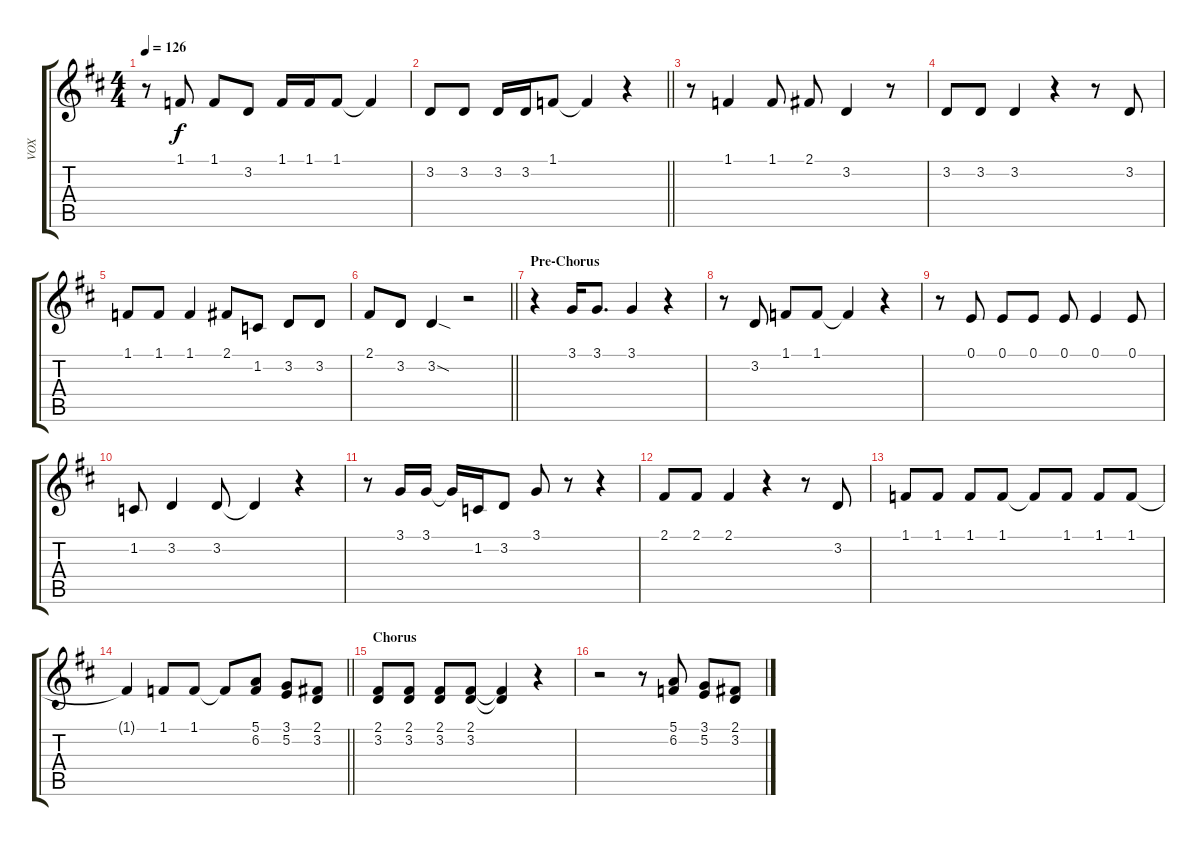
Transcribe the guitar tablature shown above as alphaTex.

\track ("VOX" "VOX") {instrument brasssection}
\staff {score tabs}
\tuning (E4 B3 G3 D3 A2 E2) {hide}
\ts (4 4)
\tempo 126
\clef g2
\ks d
r.8{dy f} 1.1.8 1.1.8 3.2.8 1.1.16 1.1.16 1.1.8 1.1{t}.4 |
\barLineRight lightlight
3.2.8 3.2.8 3.2.16 3.2.16 1.1.8 1.1{t}.4 r.4 |
r.8 1.1.4 1.1.8 2.1.8 3.2.4 r.8 |
3.2.8 3.2.8 3.2.4 r.4 r.8 3.2.8 |
1.1.8 1.1.8 1.1.4 2.1.8 1.2.8 3.2.8 3.2.8 |
\barLineRight lightlight
2.1.8 3.2.8 3.2{sod}.4 r.2 |
\section ("" "Pre-Chorus")
r.4 3.1.16 3.1.8{d} 3.1.4 r.4 |
r.8 3.2.8 1.1.8 1.1.8 1.1{t}.4 r.4 |
r.8 0.1.8 0.1.8 0.1.8 0.1.8 0.1.4 0.1.8 |
1.2.8 3.2.4 3.2.8 3.2{t}.4 r.4 |
r.8 3.1.16 3.1.16 3.1{t}.16 1.2.16 3.2.8 3.1.8 r.8 r.4 |
2.1.8 2.1.8 2.1.4 r.4 r.8 3.2.8 |
1.1.8 1.1.8 1.1.8 1.1.8 1.1{t}.8 1.1.8 1.1.8 1.1.8 |
\barLineRight lightlight
1.1{t}.4 1.1.8 1.1.8 1.1{t}.8 (5.1 6.2).8 (3.1 5.2).8 (2.1 3.2).8 |
\section ("" "Chorus")
(2.1 3.2).8 (2.1 3.2).8 (2.1 3.2).8 (2.1 3.2).8 (2.1{t} 3.2{t}).4 r.4 |
r.2 r.8 (5.1 6.2).8 (3.1 5.2).8 (2.1 3.2).8
